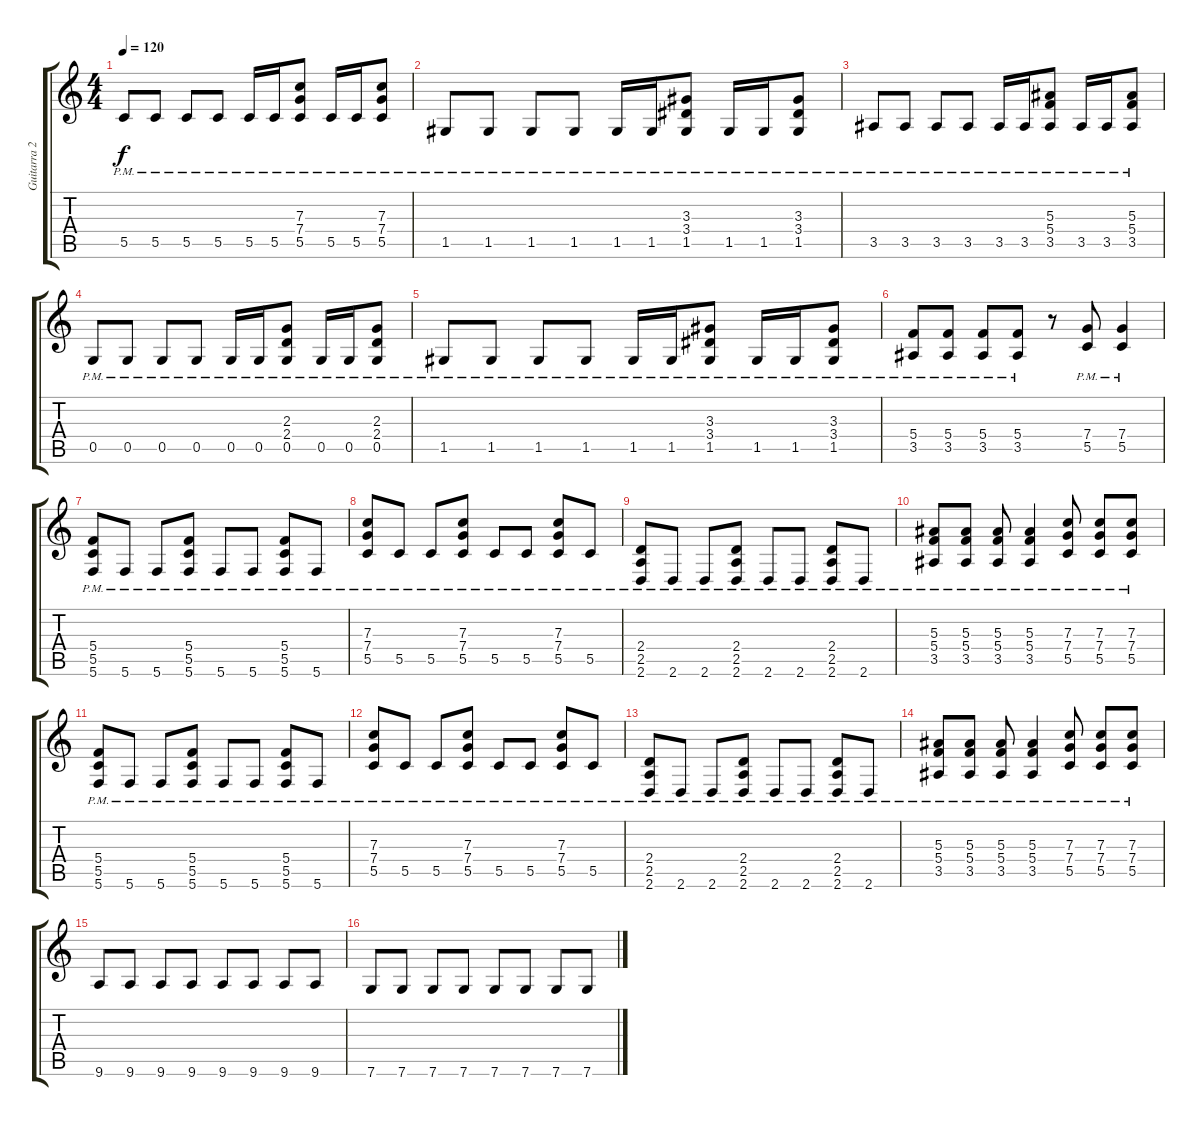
\track ("Guitarra 2" "Guitarra 2") {instrument distortionguitar}
\staff {score tabs}
\tuning (D4 A3 F3 C3 G2 C2) {hide}
\ts (4 4)
\tempo 120
\clef g2
\ks c
5.5{pm}.8{dy f} 5.5{pm}.8 5.5{pm}.8 5.5{pm}.8 5.5{pm}.16 5.5{pm}.16 (7.3 7.4 5.5{pm}).8 5.5{pm}.16 5.5{pm}.16 (7.3 7.4 5.5{pm}).8 |
1.5{pm}.8 1.5{pm}.8 1.5{pm}.8 1.5{pm}.8 1.5{pm}.16 1.5{pm}.16 (3.3 3.4 1.5{pm}).8 1.5{pm}.16 1.5{pm}.16 (3.3 3.4 1.5{pm}).8 |
3.5{pm}.8 3.5{pm}.8 3.5{pm}.8 3.5{pm}.8 3.5{pm}.16 3.5{pm}.16 (5.3 5.4 3.5{pm}).8 3.5{pm}.16 3.5{pm}.16 (5.3 5.4 3.5{pm}).8 |
0.5{pm}.8 0.5{pm}.8 0.5{pm}.8 0.5{pm}.8 0.5{pm}.16 0.5{pm}.16 (2.3 2.4 0.5{pm}).8 0.5{pm}.16 0.5{pm}.16 (2.3 2.4 0.5{pm}).8 |
1.5{pm}.8 1.5{pm}.8 1.5{pm}.8 1.5{pm}.8 1.5{pm}.16 1.5{pm}.16 (3.3 3.4 1.5{pm}).8 1.5{pm}.16 1.5{pm}.16 (3.3 3.4 1.5{pm}).8 |
(5.4 3.5{pm}).8 (5.4 3.5{pm}).8 (5.4 3.5{pm}).8 (5.4 3.5{pm}).8 r.8 (7.4 5.5{pm}).8 (7.4 5.5{pm}).4 |
(5.4 5.5{pm} 5.6).8 5.6{pm}.8 5.6{pm}.8 (5.4 5.5{pm} 5.6).8 5.6{pm}.8 5.6{pm}.8 (5.4 5.5{pm} 5.6).8 5.6{pm}.8 |
(7.3 7.4 5.5{pm}).8 5.5{pm}.8 5.5{pm}.8 (7.3 7.4 5.5{pm}).8 5.5{pm}.8 5.5{pm}.8 (7.3 7.4 5.5{pm}).8 5.5{pm}.8 |
(2.4 2.5{pm} 2.6).8 2.6{pm}.8 2.6{pm}.8 (2.4 2.5{pm} 2.6).8 2.6{pm}.8 2.6{pm}.8 (2.4 2.5{pm} 2.6).8 2.6{pm}.8 |
(5.3 5.4 3.5{pm}).8 (5.3 5.4 3.5{pm}).8 (5.3 5.4 3.5{pm}).8 (5.3 5.4 3.5{pm}).4 (7.3 7.4 5.5{pm}).8 (7.3 7.4 5.5{pm}).8 (7.3 7.4 5.5{pm}).8 |
(5.4 5.5{pm} 5.6).8 5.6{pm}.8 5.6{pm}.8 (5.4 5.5{pm} 5.6).8 5.6{pm}.8 5.6{pm}.8 (5.4 5.5{pm} 5.6).8 5.6{pm}.8 |
(7.3 7.4 5.5{pm}).8 5.5{pm}.8 5.5{pm}.8 (7.3 7.4 5.5{pm}).8 5.5{pm}.8 5.5{pm}.8 (7.3 7.4 5.5{pm}).8 5.5{pm}.8 |
(2.4 2.5{pm} 2.6).8 2.6{pm}.8 2.6{pm}.8 (2.4 2.5{pm} 2.6).8 2.6{pm}.8 2.6{pm}.8 (2.4 2.5{pm} 2.6).8 2.6{pm}.8 |
(5.3 5.4 3.5{pm}).8 (5.3 5.4 3.5{pm}).8 (5.3 5.4 3.5{pm}).8 (5.3 5.4 3.5{pm}).4 (7.3 7.4 5.5{pm}).8 (7.3 7.4 5.5{pm}).8 (7.3 7.4 5.5{pm}).8 |
9.6.8{instrument electricguitarmuted} 9.6.8 9.6.8 9.6.8 9.6.8 9.6.8 9.6.8 9.6.8 |
7.6.8 7.6.8 7.6.8 7.6.8 7.6.8 7.6.8 7.6.8 7.6.8
